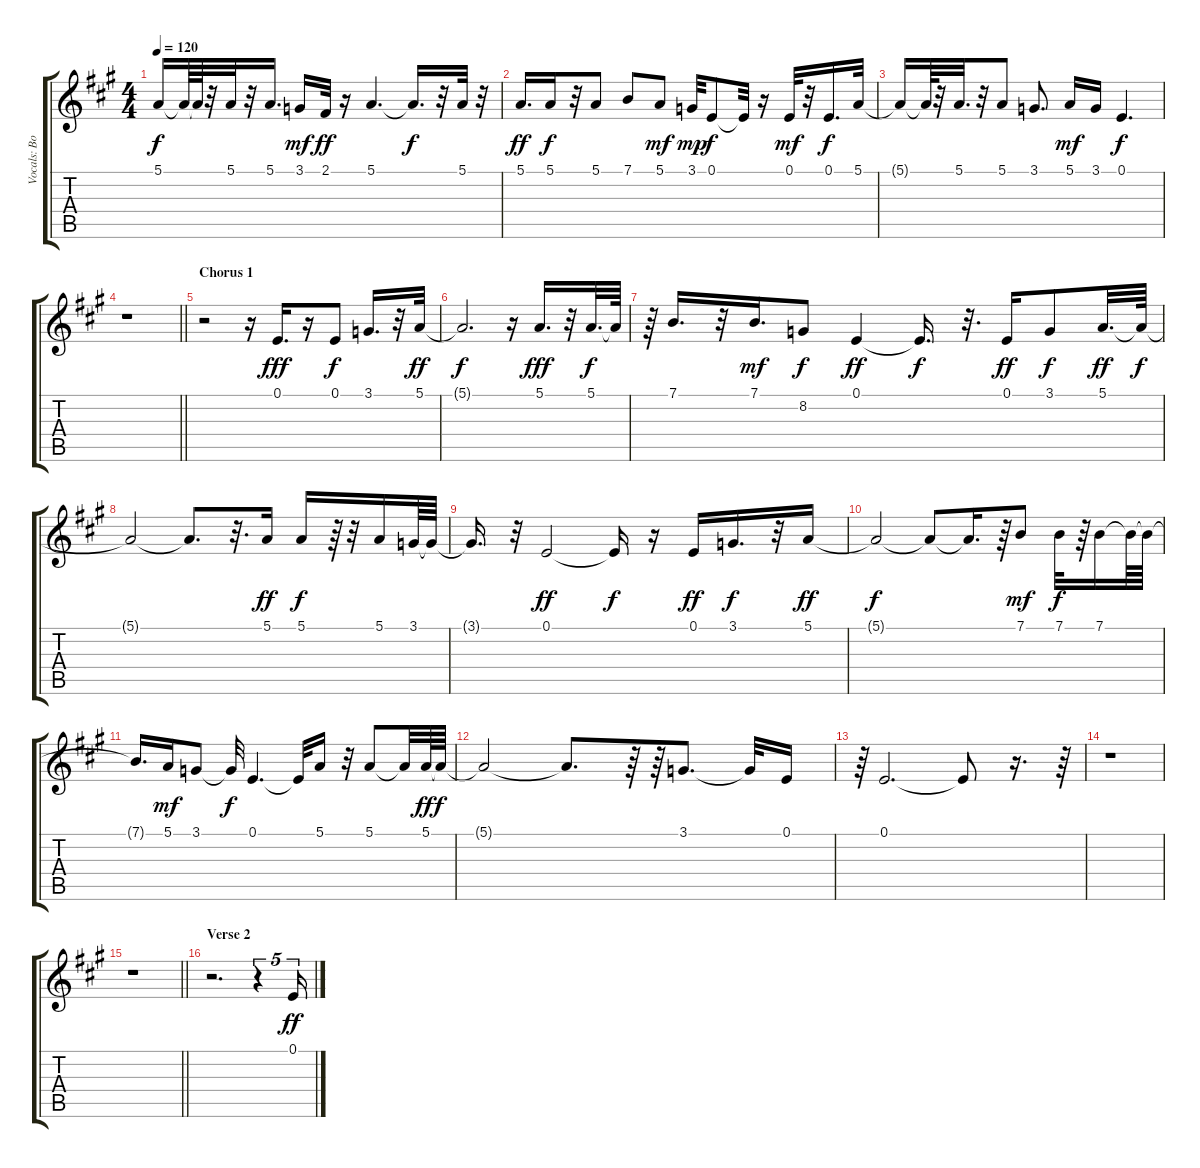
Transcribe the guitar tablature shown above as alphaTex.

\track ("Vocals: Bob Seger" "Vocals: Bo") {instrument lead1square}
\staff {score tabs}
\tuning (E4 B3 G3 D3 A2 E2) {hide}
\ts (4 4)
\tempo 120
\clef g2
\ks a
5.1{t}.16{dy f} 5.1{t}.64 5.1{t}.64 r.32 5.1.32 r.32 5.1.16{d} 3.1.16{dy mf} 2.1.32{dy ff} r.16 5.1.4{d} 5.1{t}.16{d dy f} r.32 5.1.32 r.32 |
5.1.16{d dy ff} 5.1.16{dy f} r.32 5.1.8 7.1.8 5.1.8{dy mf} 3.1.32{dy mp} 0.1.8{dy f} 0.1{t}.32 r.16 0.1.32{dy mf} r.32 0.1.16{d dy f} 5.1.32 |
5.1{t}.16 5.1{t}.64 r.32 5.1.32{d} r.32 5.1.8 3.1.8{d} 5.1.16{dy mf} 3.1.16 0.1.4{d dy f} |
\barLineRight lightlight
r.1 |
\section ("" "Chorus 1")
r.2 r.16 0.1.16{d dy fff} r.16 0.1.8{dy f} 3.1.16{d} r.32 5.1.32{dy ff} |
5.1{t}.2{d dy f} r.16 5.1.16{d dy fff} r.32 5.1.32{d dy f} 5.1{t}.64 |
r.64 7.1.16{d} r.32 7.1.16{d dy mf} 8.2.8{dy f} 0.1.4{dy ff} 0.1{t}.16{d dy f} r.32{d} 0.1.16{dy ff} 3.1.8{dy f} 5.1.32{d dy ff} 5.1{t}.64{dy f} |
5.1{t}.2 5.1{t}.8{d} r.32{d} 5.1.16{dy ff} 5.1.16{dy f} r.64 r.32 5.1.16 3.1.64 3.1{t}.64 |
3.1{t}.16{d} r.32 0.1.2{dy ff} 0.1{t}.16{dy f} r.16 0.1.16{dy ff} 3.1.16{d dy f} r.32 5.1.16{dy ff} |
5.1{t}.2{dy f} 5.1{t}.8 5.1{t}.16{d} r.64 7.1.8{dy mf} 7.1.32{dy f} r.64 7.1.16 7.1{t}.64 7.1{t}.64 |
7.1{t}.16{d} 5.1.16{dy mf} 3.1.8 3.1{t}.32{dy f} 0.1.4{d} 0.1{t}.32 5.1.16 r.32 5.1.8 5.1{t}.32 5.1.64{dy ff} 5.1{t}.64{dy f} |
5.1{t}.2 5.1{t}.8{d} r.64 r.64 3.1.8{d} 3.1{t}.32 0.1.16 |
r.64 0.1.2{d} 0.1{t}.8 r.16{d} r.64 |
r.1 |
\barLineRight lightlight
r.1 |
\section ("" "Verse 2")
r.2{d} r.4{tu (5 4)} 0.1.16{tu (5 4) dy ff instrument panflute}
